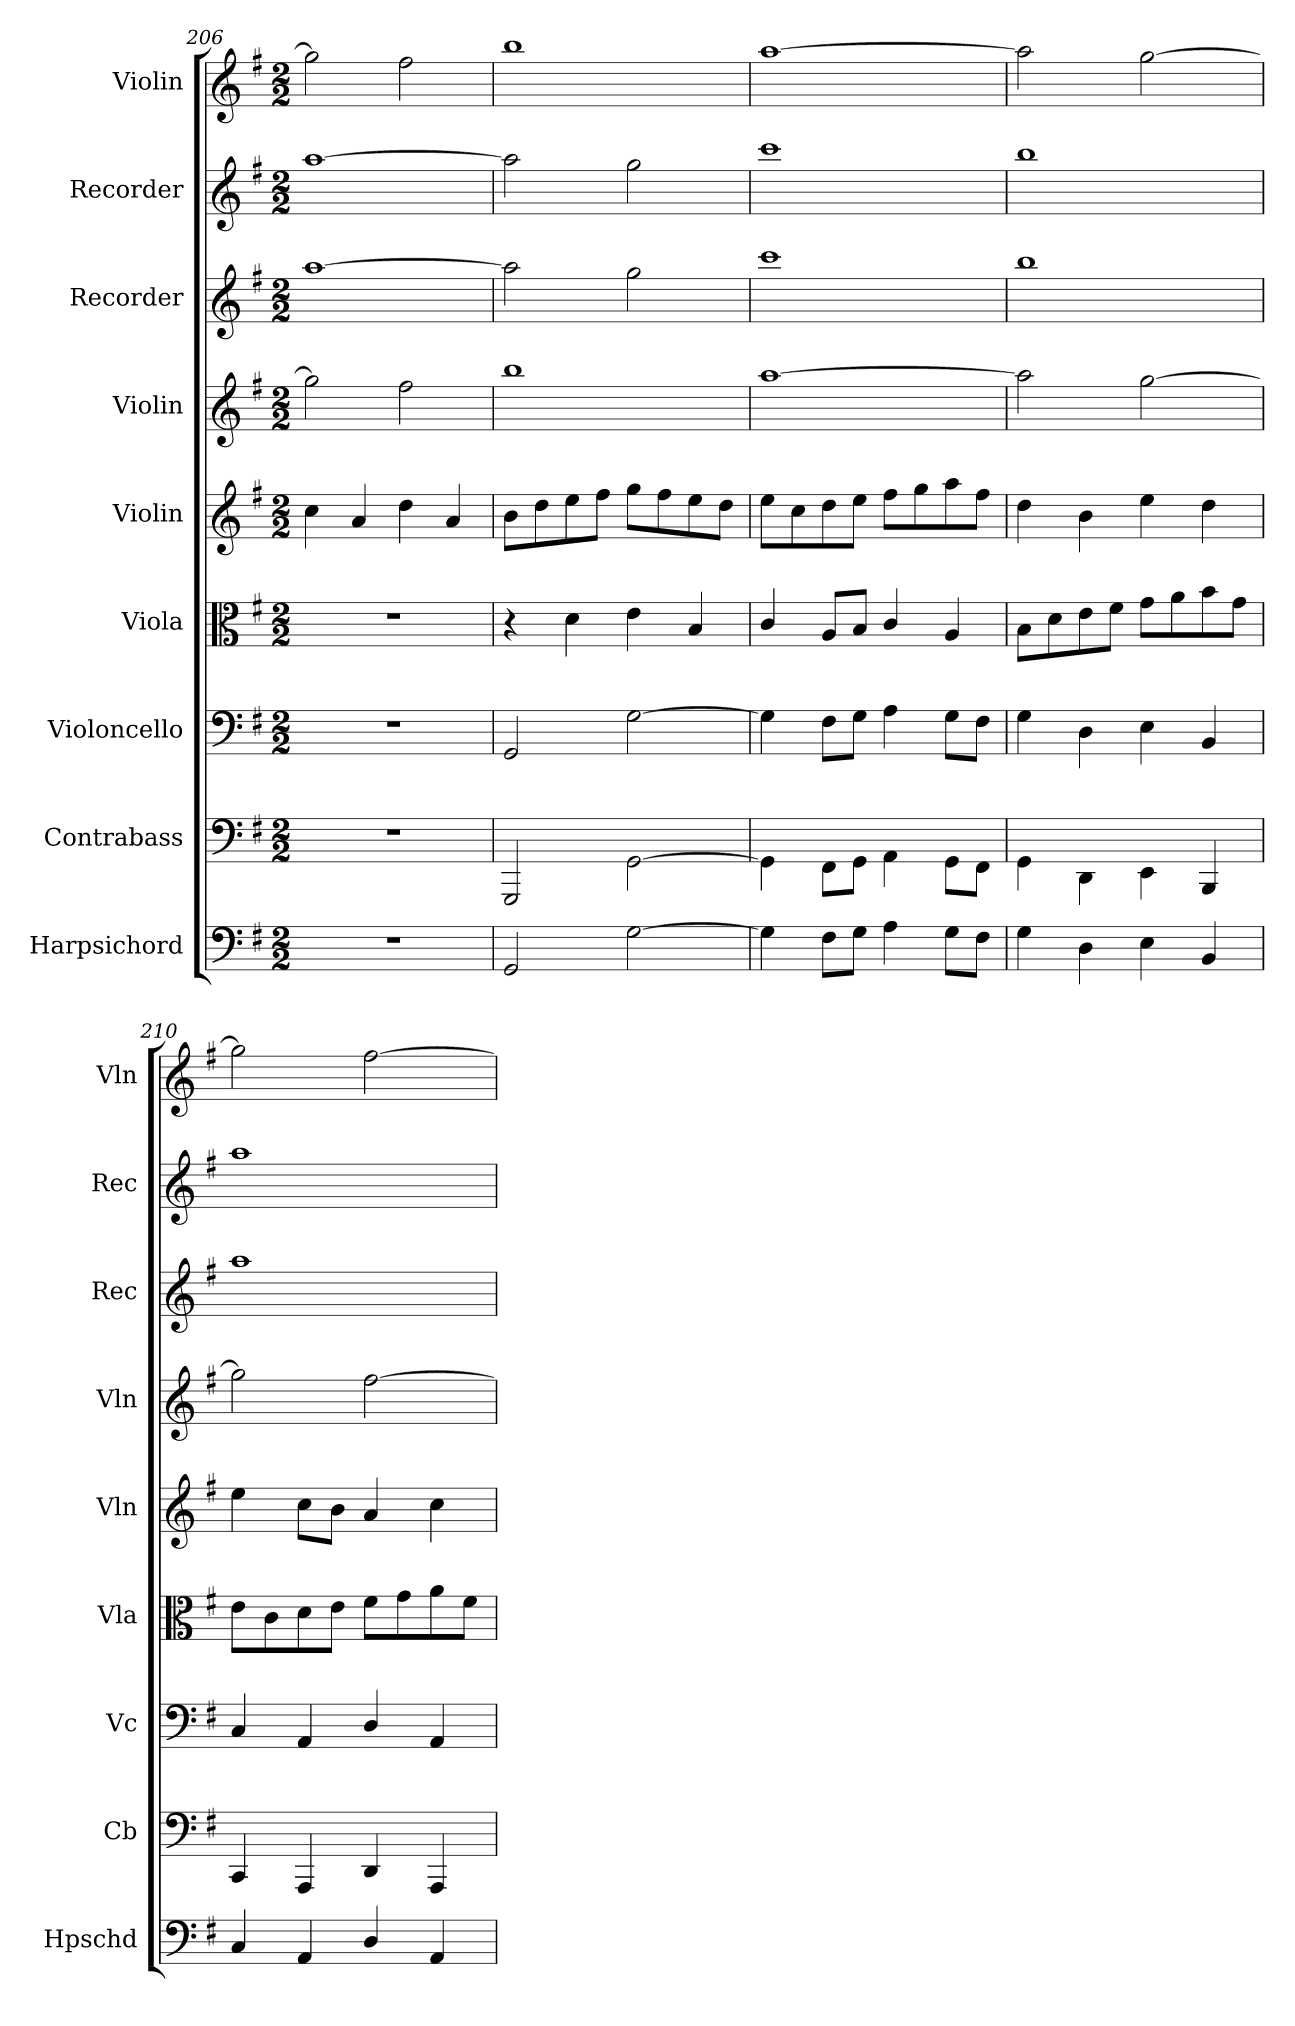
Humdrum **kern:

**kern	**kern	**kern	**kern	**kern	**kern	**kern	**kern	**kern
*part9	*part8	*part7	*part6	*part5	*part4	*part3	*part2	*part1
*staff9	*staff8	*staff7	*staff6	*staff5	*staff4	*staff3	*staff2	*staff1
*I"Harpsichord	*I"Contrabass	*I"Violoncello	*I"Viola	*I"Violin	*I"Violin	*I"Recorder	*I"Recorder	*I"Violin
*I'Hpschd	*I'Cb	*I'Vc	*I'Vla	*I'Vln	*I'Vln	*I'Rec	*I'Rec	*I'Vln
*clefF4	*clefF4	*clefF4	*clefC3	*clefG2	*clefG2	*clefG2	*clefG2	*clefG2
*	*ITrd7c12	*	*	*	*	*	*	*
*k[f#]	*k[f#]	*k[f#]	*k[f#]	*k[f#]	*k[f#]	*k[f#]	*k[f#]	*k[f#]
*G:	*G:	*G:	*G:	*G:	*G:	*G:	*G:	*G:
*M2/2	*M2/2	*M2/2	*M2/2	*M2/2	*M2/2	*M2/2	*M2/2	*M2/2
=206	=206	=206	=206	=206	=206	=206	=206	=206
1r	1r	1r	1r	4cc\	2gg\]	[1aa\	[1aa\	2gg\]
.	.	.	.	4a/	.	.	.	.
.	.	.	.	4dd\	2ff#\	.	.	2ff#\
.	.	.	.	4a/	.	.	.	.
=207	=207	=207	=207	=207	=207	=207	=207	=207
2GG/	2GGGG/	2GG/	4r	8b\L	1bb\	2aa\]	2aa\]	1bb\
.	.	.	.	8dd\	.	.	.	.
.	.	.	4d\	8ee\	.	.	.	.
.	.	.	.	8ff#\J	.	.	.	.
[2G\	[2GGG\	[2G\	4e\	8gg\L	.	2gg\	2gg\	.
.	.	.	.	8ff#\	.	.	.	.
.	.	.	4B/	8ee\	.	.	.	.
.	.	.	.	8dd\J	.	.	.	.
=208	=208	=208	=208	=208	=208	=208	=208	=208
4G\]	4GGG\]	4G\]	4c/	8ee\L	[1aa\	1ccc\	1ccc\	[1aa\
.	.	.	.	8cc\	.	.	.	.
8F#\L	8FFF#\L	8F#\L	8A/L	8dd\	.	.	.	.
8G\J	8GGG\J	8G\J	8B/J	8ee\J	.	.	.	.
4A\	4AAA\	4A\	4c/	8ff#\L	.	.	.	.
.	.	.	.	8gg\	.	.	.	.
8G\L	8GGG\L	8G\L	4A/	8aa\	.	.	.	.
8F#\J	8FFF#\J	8F#\J	.	8ff#\J	.	.	.	.
=209	=209	=209	=209	=209	=209	=209	=209	=209
4G\	4GGG\	4G\	8B\L	4dd\	2aa\]	1bb\	1bb\	2aa\]
.	.	.	8d\	.	.	.	.	.
4D\	4DDD\	4D\	8e\	4b\	.	.	.	.
.	.	.	8f#\J	.	.	.	.	.
4E\	4EEE\	4E\	8g\L	4ee\	[2gg\	.	.	[2gg\
.	.	.	8a\	.	.	.	.	.
4BB/	4BBBB/	4BB/	8b\	4dd\	.	.	.	.
.	.	.	8g\J	.	.	.	.	.
=210	=210	=210	=210	=210	=210	=210	=210	=210
4C/	4CCC/	4C/	8e\L	4ee\	2gg\]	1aa\	1aa\	2gg\]
.	.	.	8c\	.	.	.	.	.
4AA/	4AAAA/	4AA/	8d\	8cc\L	.	.	.	.
.	.	.	8e\J	8b\J	.	.	.	.
4D/	4DDD/	4D/	8f#\L	4a/	[2ff#\	.	.	[2ff#\
.	.	.	8g\	.	.	.	.	.
4AA/	4AAAA/	4AA/	8a\	4cc\	.	.	.	.
.	.	.	8f#\J	.	.	.	.	.
=	=	=	=	=	=	=	=	=
*-	*-	*-	*-	*-	*-	*-	*-	*-
